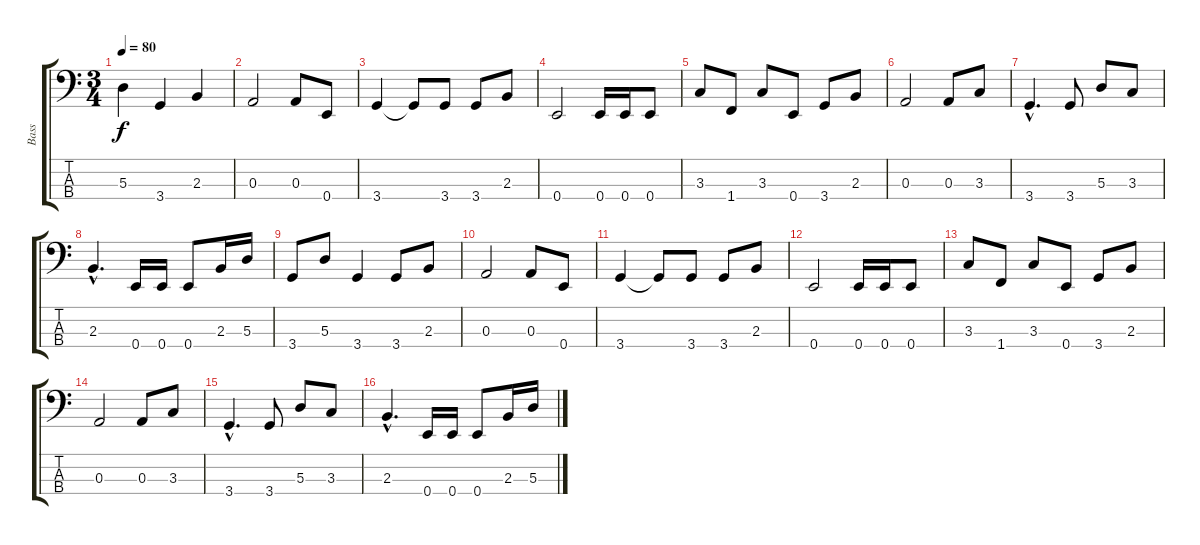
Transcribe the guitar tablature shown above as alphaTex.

\track ("Bass" "Bass") {instrument electricbasspick}
\staff {score tabs}
\tuning (G2 D2 A1 E1) {hide}
\ts (3 4)
\tempo 80
\clef f4
\ks c
5.3.4{dy f} 3.4.4 2.3.4 |
0.3.2 0.3.8 0.4.8 |
3.4.4 3.4{t}.8 3.4.8 3.4.8 2.3.8 |
0.4.2 0.4.16 0.4.16 0.4.8 |
3.3.8 1.4.8 3.3.8 0.4.8 3.4.8 2.3.8 |
0.3.2 0.3.8 3.3.8 |
3.4{hac}.4{d} 3.4.8 5.3.8 3.3.8 |
2.3{hac}.4{d} 0.4.16 0.4.16 0.4.8 2.3.16 5.3.16 |
3.4.8 5.3.8 3.4.4 3.4.8 2.3.8 |
0.3.2 0.3.8 0.4.8 |
3.4.4 3.4{t}.8 3.4.8 3.4.8 2.3.8 |
0.4.2 0.4.16 0.4.16 0.4.8 |
3.3.8 1.4.8 3.3.8 0.4.8 3.4.8 2.3.8 |
0.3.2 0.3.8 3.3.8 |
3.4{hac}.4{d} 3.4.8 5.3.8 3.3.8 |
2.3{hac}.4{d} 0.4.16 0.4.16 0.4.8 2.3.16 5.3.16
